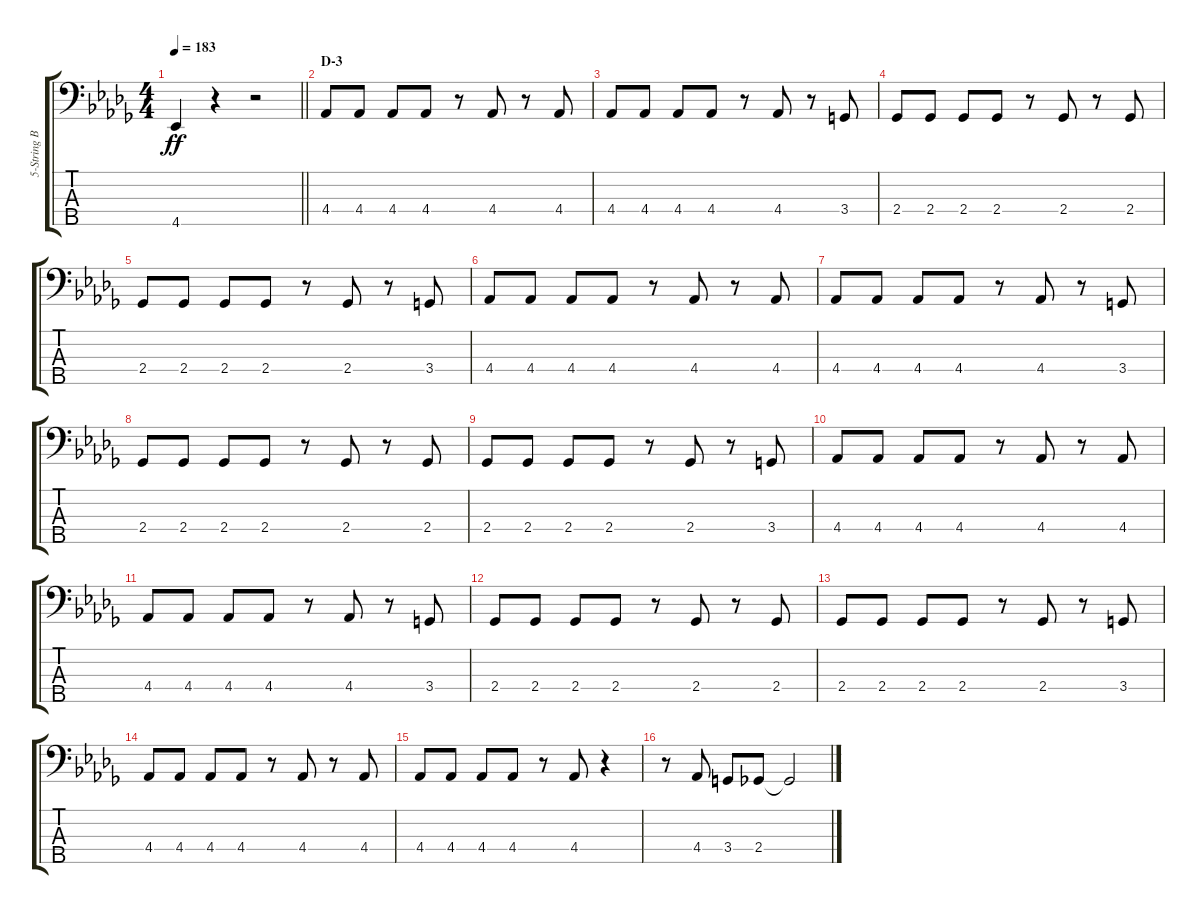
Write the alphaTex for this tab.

\track ("5-String Bass" "5-String B") {instrument electricbassfinger}
\staff {score tabs}
\tuning (G2 D2 A1 E1 B0) {hide}
\ts (4 4)
\tempo 183
\clef f4
\barLineRight lightlight
\ks db
4.5{st}.4{dy ff} r.4 r.2 |
\section ("" "D-3")
4.4.8 4.4.8 4.4.8 4.4.8 r.8 4.4.8 r.8 4.4.8 |
4.4.8 4.4.8 4.4.8 4.4.8 r.8 4.4.8 r.8 3.4.8 |
2.4.8 2.4.8 2.4.8 2.4.8 r.8 2.4.8 r.8 2.4.8 |
2.4.8 2.4.8 2.4.8 2.4.8 r.8 2.4.8 r.8 3.4.8 |
4.4.8 4.4.8 4.4.8 4.4.8 r.8 4.4.8 r.8 4.4.8 |
4.4.8 4.4.8 4.4.8 4.4.8 r.8 4.4.8 r.8 3.4.8 |
2.4.8 2.4.8 2.4.8 2.4.8 r.8 2.4.8 r.8 2.4.8 |
2.4.8 2.4.8 2.4.8 2.4.8 r.8 2.4.8 r.8 3.4.8 |
4.4.8 4.4.8 4.4.8 4.4.8 r.8 4.4.8 r.8 4.4.8 |
4.4.8 4.4.8 4.4.8 4.4.8 r.8 4.4.8 r.8 3.4.8 |
2.4.8 2.4.8 2.4.8 2.4.8 r.8 2.4.8 r.8 2.4.8 |
2.4.8 2.4.8 2.4.8 2.4.8 r.8 2.4.8 r.8 3.4.8 |
4.4.8 4.4.8 4.4.8 4.4.8 r.8 4.4.8 r.8 4.4.8 |
4.4.8 4.4.8 4.4.8 4.4.8 r.8 4.4.8 r.4 |
r.8 4.4.8 3.4.8 2.4.8 2.4{t}.2
